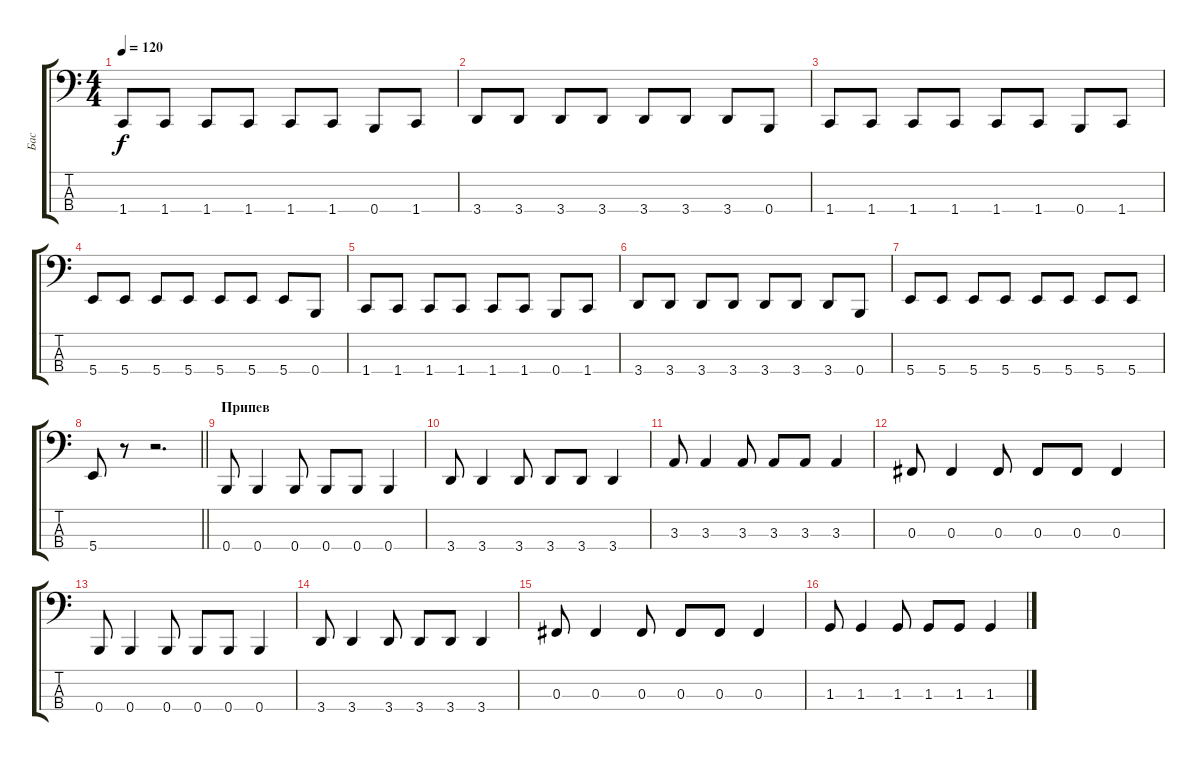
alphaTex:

\track ("Бас" "Бас") {instrument electricbasspick}
\staff {score tabs}
\tuning (E2 B1 Gb1 B0) {hide}
\ts (4 4)
\tempo 120
\clef f4
\ks c
1.4.8{dy f} 1.4.8 1.4.8 1.4.8 1.4.8 1.4.8 0.4.8 1.4.8 |
3.4.8 3.4.8 3.4.8 3.4.8 3.4.8 3.4.8 3.4.8 0.4.8 |
1.4.8 1.4.8 1.4.8 1.4.8 1.4.8 1.4.8 0.4.8 1.4.8 |
5.4.8 5.4.8 5.4.8 5.4.8 5.4.8 5.4.8 5.4.8 0.4.8 |
1.4.8 1.4.8 1.4.8 1.4.8 1.4.8 1.4.8 0.4.8 1.4.8 |
3.4.8 3.4.8 3.4.8 3.4.8 3.4.8 3.4.8 3.4.8 0.4.8 |
5.4.8 5.4.8 5.4.8 5.4.8 5.4.8 5.4.8 5.4.8 5.4.8 |
\barLineRight lightlight
5.4.8 r.8 r.2{d} |
\section ("" "Припев")
0.4.8 0.4.4 0.4.8 0.4.8 0.4.8 0.4.4 |
3.4.8 3.4.4 3.4.8 3.4.8 3.4.8 3.4.4 |
3.3.8 3.3.4 3.3.8 3.3.8 3.3.8 3.3.4 |
0.3.8 0.3.4 0.3.8 0.3.8 0.3.8 0.3.4 |
0.4.8 0.4.4 0.4.8 0.4.8 0.4.8 0.4.4 |
3.4.8 3.4.4 3.4.8 3.4.8 3.4.8 3.4.4 |
0.3.8 0.3.4 0.3.8 0.3.8 0.3.8 0.3.4 |
1.3.8 1.3.4 1.3.8 1.3.8 1.3.8 1.3.4
